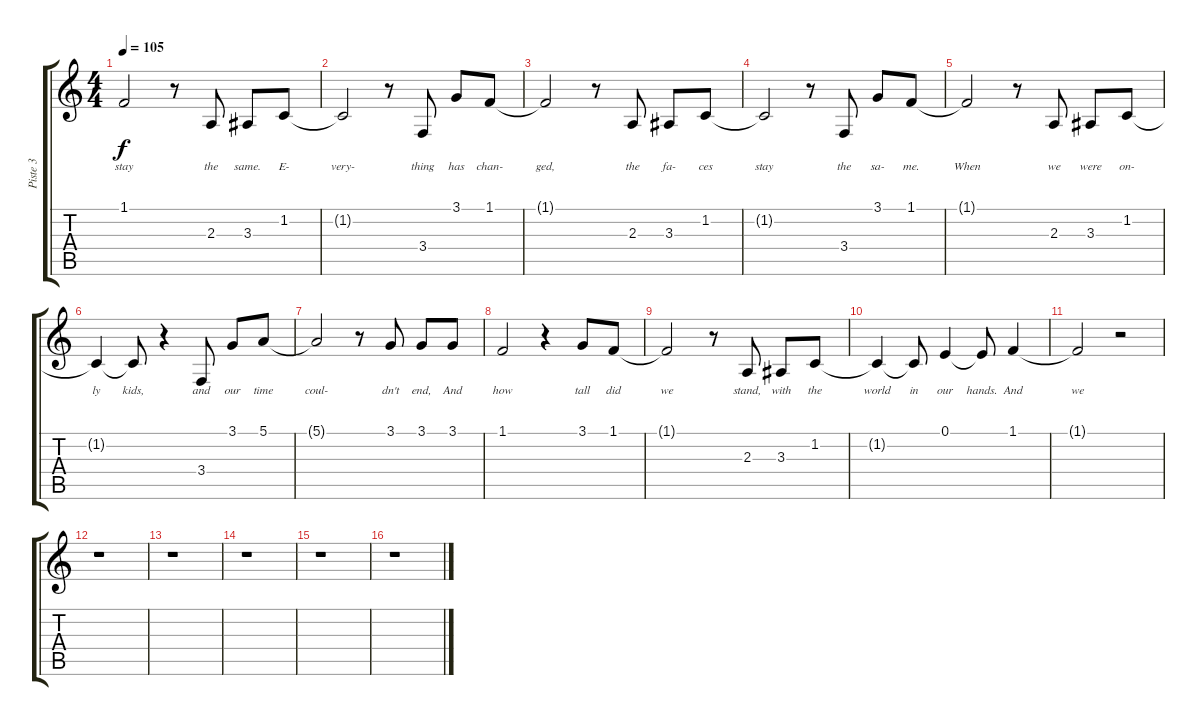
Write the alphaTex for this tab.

\track ("Piste 3" "Piste 3") {instrument flute}
\staff {score tabs}
\tuning (E4 B3 G3 D3 A2 E2) {hide}
\ts (4 4)
\tempo 105
\clef g2
\ks c
1.1{t}.2{lyrics (0 "stay") lyrics (1 "") lyrics (2 "") lyrics (3 "") lyrics (4 "") dy f} r.8 2.3.8{lyrics (0 "the") lyrics (1 "") lyrics (2 "") lyrics (3 "") lyrics (4 "")} 3.3.8{lyrics (0 "same.") lyrics (1 "") lyrics (2 "") lyrics (3 "") lyrics (4 "")} 1.2.8{lyrics (0 "E-") lyrics (1 "") lyrics (2 "") lyrics (3 "") lyrics (4 "")} |
1.2{t}.2{lyrics (0 "very-") lyrics (1 "") lyrics (2 "") lyrics (3 "") lyrics (4 "")} r.8 3.4.8{lyrics (0 "thing") lyrics (1 "") lyrics (2 "") lyrics (3 "") lyrics (4 "")} 3.1.8{lyrics (0 "has") lyrics (1 "") lyrics (2 "") lyrics (3 "") lyrics (4 "")} 1.1.8{lyrics (0 "chan-") lyrics (1 "") lyrics (2 "") lyrics (3 "") lyrics (4 "")} |
1.1{t}.2{lyrics (0 "ged,") lyrics (1 "") lyrics (2 "") lyrics (3 "") lyrics (4 "")} r.8 2.3.8{lyrics (0 "the") lyrics (1 "") lyrics (2 "") lyrics (3 "") lyrics (4 "")} 3.3.8{lyrics (0 "fa-") lyrics (1 "") lyrics (2 "") lyrics (3 "") lyrics (4 "")} 1.2.8{lyrics (0 "ces") lyrics (1 "") lyrics (2 "") lyrics (3 "") lyrics (4 "")} |
1.2{t}.2{lyrics (0 "stay") lyrics (1 "") lyrics (2 "") lyrics (3 "") lyrics (4 "")} r.8 3.4.8{lyrics (0 "the") lyrics (1 "") lyrics (2 "") lyrics (3 "") lyrics (4 "")} 3.1.8{lyrics (0 "sa-") lyrics (1 "") lyrics (2 "") lyrics (3 "") lyrics (4 "")} 1.1.8{lyrics (0 "me.") lyrics (1 "") lyrics (2 "") lyrics (3 "") lyrics (4 "")} |
1.1{t}.2{lyrics (0 "When") lyrics (1 "") lyrics (2 "") lyrics (3 "") lyrics (4 "")} r.8 2.3.8{lyrics (0 "we") lyrics (1 "") lyrics (2 "") lyrics (3 "") lyrics (4 "")} 3.3.8{lyrics (0 "were") lyrics (1 "") lyrics (2 "") lyrics (3 "") lyrics (4 "")} 1.2.8{lyrics (0 "on-") lyrics (1 "") lyrics (2 "") lyrics (3 "") lyrics (4 "")} |
1.2{t}.4{lyrics (0 "ly") lyrics (1 "") lyrics (2 "") lyrics (3 "") lyrics (4 "")} 1.2{t}.8{lyrics (0 "kids,") lyrics (1 "") lyrics (2 "") lyrics (3 "") lyrics (4 "")} r.4 3.4.8{lyrics (0 "and") lyrics (1 "") lyrics (2 "") lyrics (3 "") lyrics (4 "")} 3.1.8{lyrics (0 "our") lyrics (1 "") lyrics (2 "") lyrics (3 "") lyrics (4 "")} 5.1.8{lyrics (0 "time") lyrics (1 "") lyrics (2 "") lyrics (3 "") lyrics (4 "")} |
5.1{t}.2{lyrics (0 "coul-") lyrics (1 "") lyrics (2 "") lyrics (3 "") lyrics (4 "")} r.8 3.1.8{lyrics (0 "dn't") lyrics (1 "") lyrics (2 "") lyrics (3 "") lyrics (4 "")} 3.1.8{lyrics (0 "end,") lyrics (1 "") lyrics (2 "") lyrics (3 "") lyrics (4 "")} 3.1.8{lyrics (0 "And") lyrics (1 "") lyrics (2 "") lyrics (3 "") lyrics (4 "")} |
1.1.2{lyrics (0 "how") lyrics (1 "") lyrics (2 "") lyrics (3 "") lyrics (4 "")} r.4 3.1.8{lyrics (0 "tall") lyrics (1 "") lyrics (2 "") lyrics (3 "") lyrics (4 "")} 1.1.8{lyrics (0 "did") lyrics (1 "") lyrics (2 "") lyrics (3 "") lyrics (4 "")} |
1.1{t}.2{lyrics (0 "we") lyrics (1 "") lyrics (2 "") lyrics (3 "") lyrics (4 "")} r.8 2.3.8{lyrics (0 "stand,") lyrics (1 "") lyrics (2 "") lyrics (3 "") lyrics (4 "")} 3.3.8{lyrics (0 "with") lyrics (1 "") lyrics (2 "") lyrics (3 "") lyrics (4 "")} 1.2.8{lyrics (0 "the") lyrics (1 "") lyrics (2 "") lyrics (3 "") lyrics (4 "")} |
1.2{t}.4{lyrics (0 "world") lyrics (1 "") lyrics (2 "") lyrics (3 "") lyrics (4 "")} 1.2{t}.8{lyrics (0 "in") lyrics (1 "") lyrics (2 "") lyrics (3 "") lyrics (4 "")} 0.1.4{lyrics (0 "our") lyrics (1 "") lyrics (2 "") lyrics (3 "") lyrics (4 "")} 0.1{t}.8{lyrics (0 "hands.") lyrics (1 "") lyrics (2 "") lyrics (3 "") lyrics (4 "")} 1.1.4{lyrics (0 "And") lyrics (1 "") lyrics (2 "") lyrics (3 "") lyrics (4 "")} |
1.1{t}.2{lyrics (0 "we") lyrics (1 "") lyrics (2 "") lyrics (3 "") lyrics (4 "")} r.2 |
r.1 |
r.1 |
r.1 |
r.1 |
r.1
